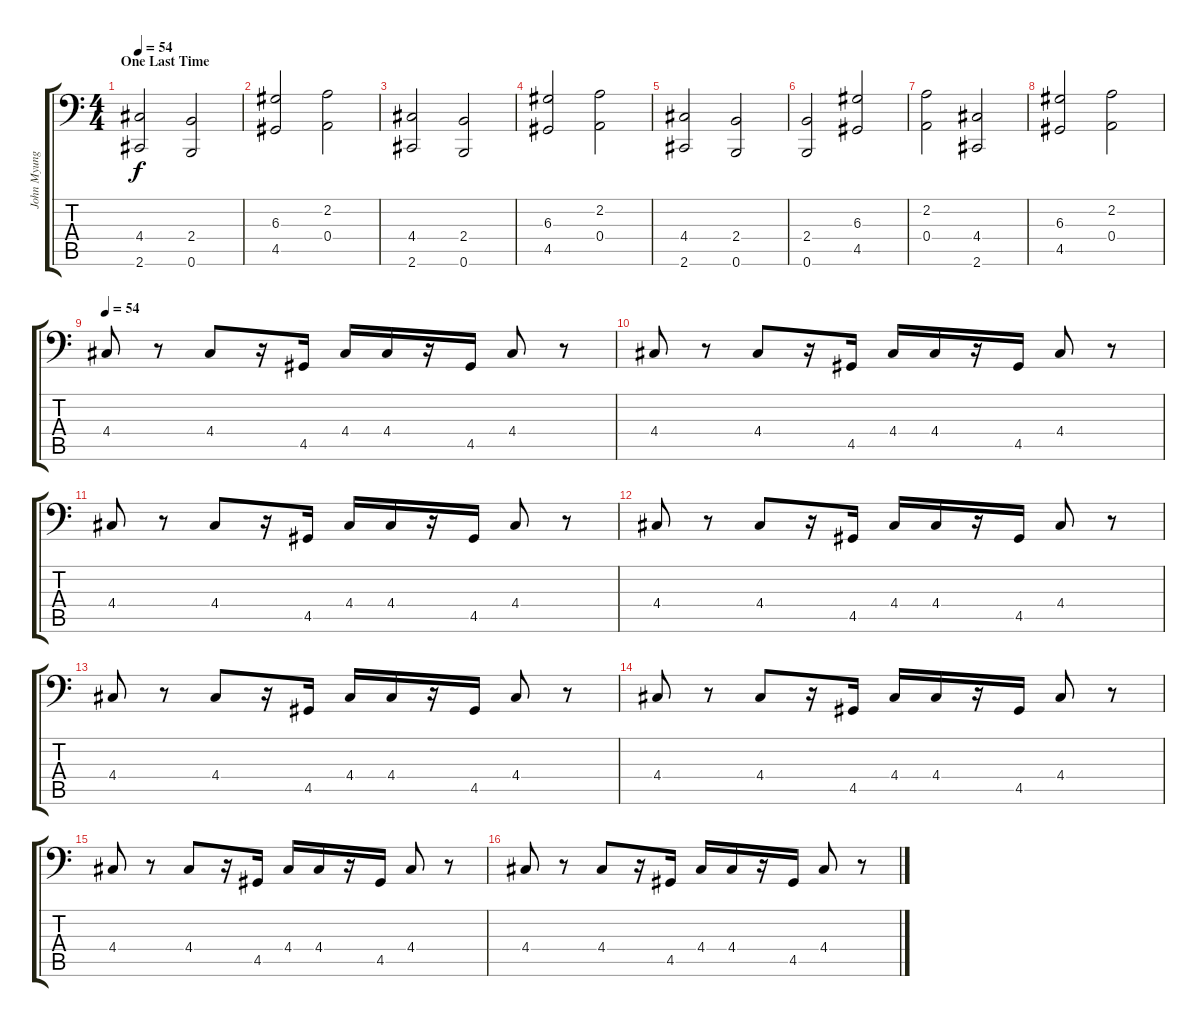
\track ("John Myung - 6 Strings Bass" "John Myung") {instrument electricbassfinger}
\staff {score tabs}
\tuning (C3 G2 D2 A1 E1 B0) {hide}
\ts (4 4)
\section ("" "One Last Time")
\tempo 54
\clef f4
\ks c
(4.4 2.6).2{dy f instrument electricbassfinger} (2.4 0.6).2 |
(6.3 4.5).2 (2.2 0.4).2 |
(4.4 2.6).2 (2.4 0.6).2 |
(6.3 4.5).2 (2.2 0.4).2 |
(4.4 2.6).2 (2.4 0.6).2 |
(2.4 0.6).2 (6.3 4.5).2 |
(2.2 0.4).2 (4.4 2.6).2 |
(6.3 4.5).2 (2.2 0.4).2 |
\tempo 54
4.4.8 r.8 4.4.8 r.16 4.5.16 4.4.16 4.4.16 r.16 4.5.16 4.4.8 r.8 |
4.4.8 r.8 4.4.8 r.16 4.5.16 4.4.16 4.4.16 r.16 4.5.16 4.4.8 r.8 |
4.4.8 r.8 4.4.8 r.16 4.5.16 4.4.16 4.4.16 r.16 4.5.16 4.4.8 r.8 |
4.4.8 r.8 4.4.8 r.16 4.5.16 4.4.16 4.4.16 r.16 4.5.16 4.4.8 r.8 |
4.4.8 r.8 4.4.8 r.16 4.5.16 4.4.16 4.4.16 r.16 4.5.16 4.4.8 r.8 |
4.4.8 r.8 4.4.8 r.16 4.5.16 4.4.16 4.4.16 r.16 4.5.16 4.4.8 r.8 |
4.4.8 r.8 4.4.8 r.16 4.5.16 4.4.16 4.4.16 r.16 4.5.16 4.4.8 r.8 |
4.4.8 r.8 4.4.8 r.16 4.5.16 4.4.16 4.4.16 r.16 4.5.16 4.4.8 r.8
